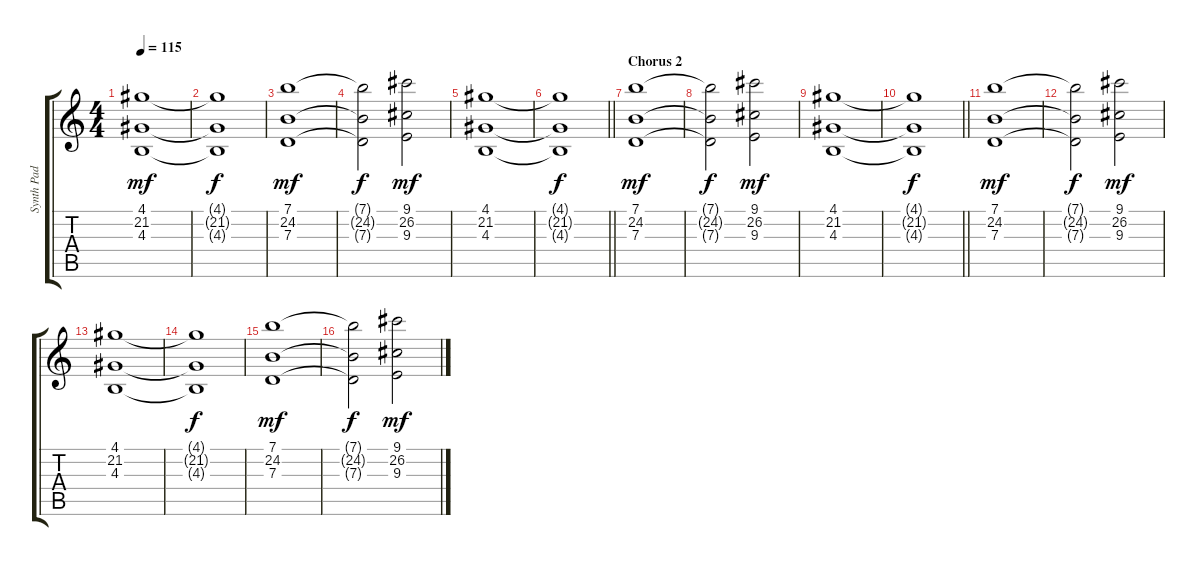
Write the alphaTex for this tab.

\track ("Synth Pad" "Synth Pad") {instrument pad8sweep}
\staff {score tabs}
\tuning (E4 B3 G3 D3 A2 E2) {hide}
\ts (4 4)
\tempo 115
\clef g2
\ks c
(4.1 21.2 4.3).1{dy mf} |
(4.1{t} 21.2{t} 4.3{t}).1{dy f} |
(7.1 24.2 7.3).1{dy mf} |
(7.1{t} 24.2{t} 7.3{t}).2{dy f} (9.1 26.2 9.3).2{dy mf} |
(4.1 21.2 4.3).1 |
\barLineRight lightlight
(4.1{t} 21.2{t} 4.3{t}).1{dy f} |
\section ("" "Chorus 2")
(7.1 24.2 7.3).1{dy mf volume 9} |
(7.1{t} 24.2{t} 7.3{t}).2{dy f} (9.1 26.2 9.3).2{dy mf} |
(4.1 21.2 4.3).1 |
\barLineRight lightlight
(4.1{t} 21.2{t} 4.3{t}).1{dy f} |
(7.1 24.2 7.3).1{dy mf} |
(7.1{t} 24.2{t} 7.3{t}).2{dy f} (9.1 26.2 9.3).2{dy mf} |
(4.1 21.2 4.3).1 |
(4.1{t} 21.2{t} 4.3{t}).1{dy f} |
(7.1 24.2 7.3).1{dy mf} |
(7.1{t} 24.2{t} 7.3{t}).2{dy f} (9.1 26.2 9.3).2{dy mf}
